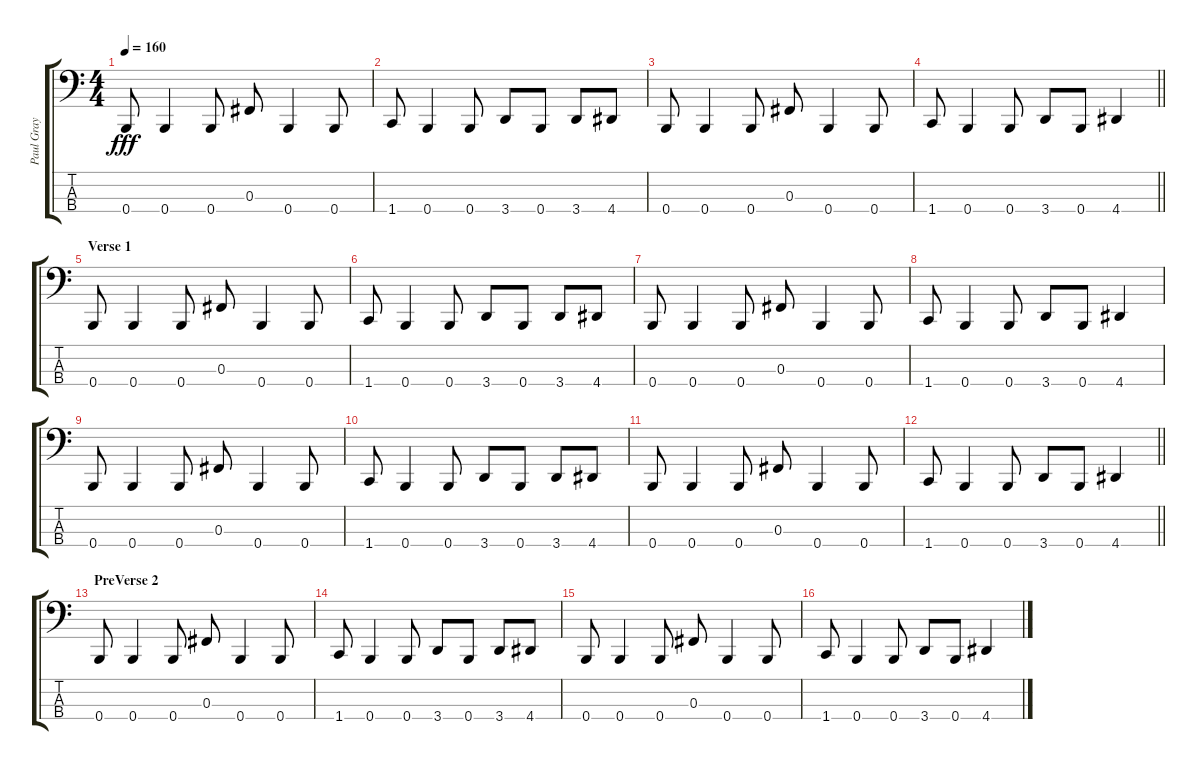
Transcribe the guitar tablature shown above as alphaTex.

\track ("Paul Gray" "Paul Gray") {instrument electricbasspick}
\staff {score tabs}
\tuning (E2 B1 Gb1 B0) {hide}
\ts (4 4)
\tempo 160
\clef f4
\ks c
0.4.8{dy fff} 0.4.4 0.4.8 0.3.8 0.4.4 0.4.8 |
1.4.8 0.4.4 0.4.8 3.4.8 0.4.8 3.4.8 4.4.8 |
0.4.8 0.4.4 0.4.8 0.3.8 0.4.4 0.4.8 |
\barLineRight lightlight
1.4.8 0.4.4 0.4.8 3.4.8 0.4.8 4.4.4 |
\section ("" "Verse 1")
0.4.8 0.4.4 0.4.8 0.3.8 0.4.4 0.4.8 |
1.4.8 0.4.4 0.4.8 3.4.8 0.4.8 3.4.8 4.4.8 |
0.4.8 0.4.4 0.4.8 0.3.8 0.4.4 0.4.8 |
1.4.8 0.4.4 0.4.8 3.4.8 0.4.8 4.4.4 |
0.4.8 0.4.4 0.4.8 0.3.8 0.4.4 0.4.8 |
1.4.8 0.4.4 0.4.8 3.4.8 0.4.8 3.4.8 4.4.8 |
0.4.8 0.4.4 0.4.8 0.3.8 0.4.4 0.4.8 |
\barLineRight lightlight
1.4.8 0.4.4 0.4.8 3.4.8 0.4.8 4.4.4 |
\section ("" "PreVerse 2")
0.4.8 0.4.4 0.4.8 0.3.8 0.4.4 0.4.8 |
1.4.8 0.4.4 0.4.8 3.4.8 0.4.8 3.4.8 4.4.8 |
0.4.8 0.4.4 0.4.8 0.3.8 0.4.4 0.4.8 |
1.4.8 0.4.4 0.4.8 3.4.8 0.4.8 4.4.4
